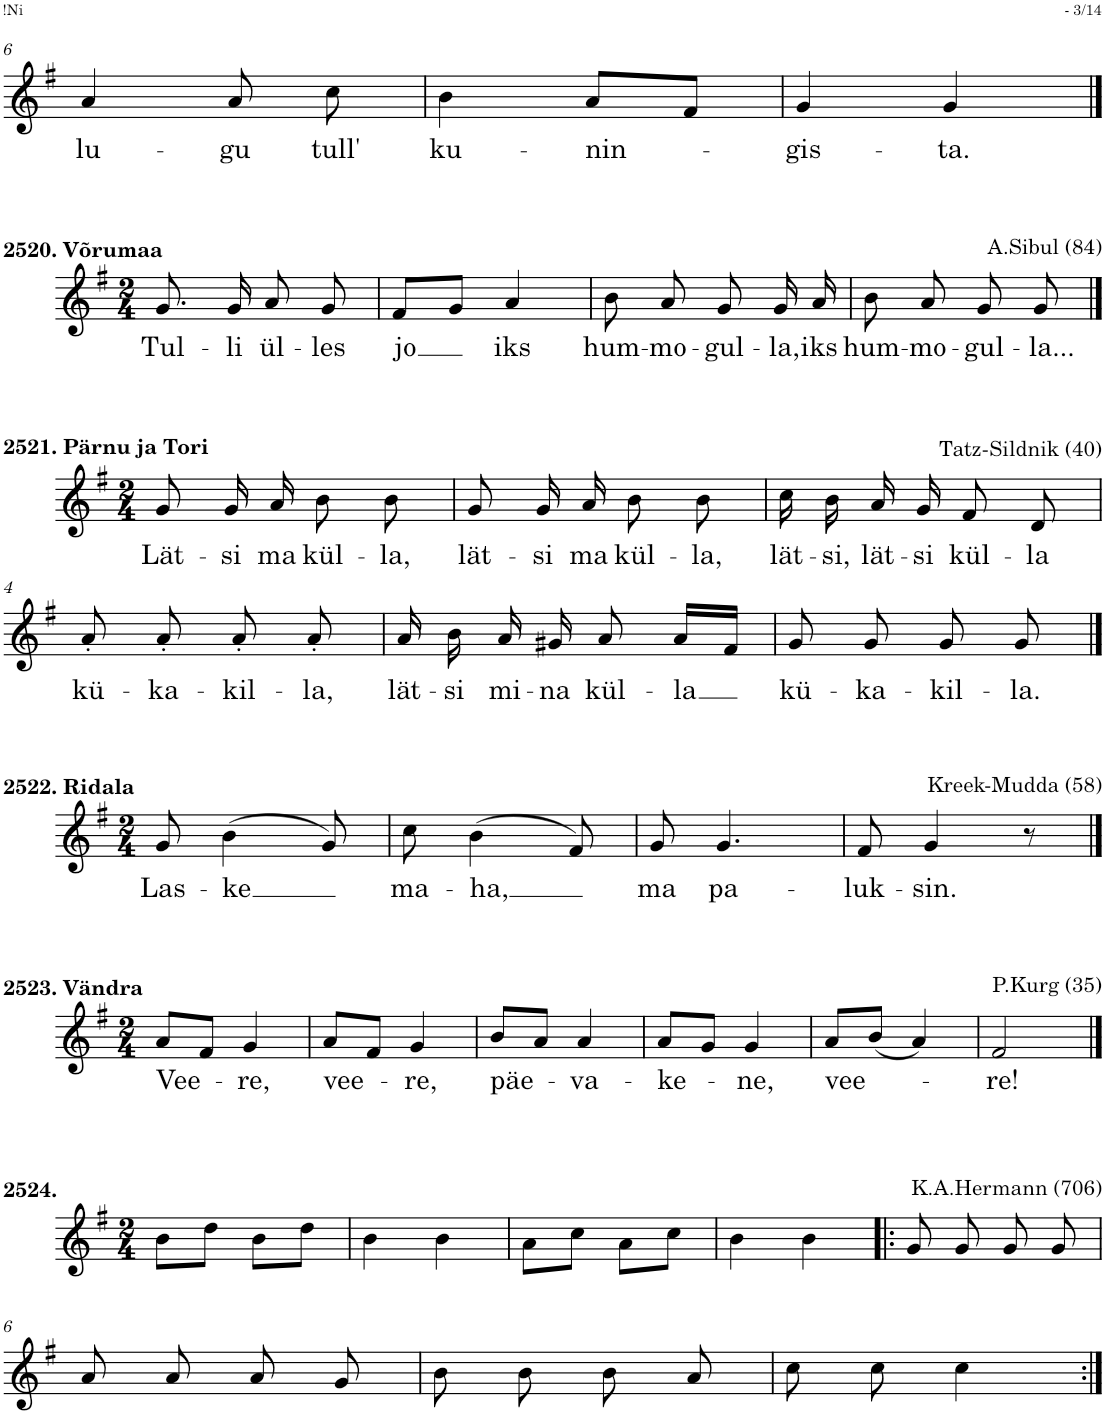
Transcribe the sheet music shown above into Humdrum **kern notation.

**kern	**text
*part1	*part1
*staff1	*staff1
*I"Piano	*
*I'Pno.	*
!!LO:PB:g=z
*clefG2	*
*k[f#]	*
*M2/4	*
=6	=6
!	!LO:LY:b
4a/	lu-
!	!LO:LY:b
8a/	-gu
!	!LO:LY:b
8cc\	tull'
=7	=7
!	!LO:LY:b
4b\	ku-
!	!LO:LY:b
8a/L	-nin-
8f#/J	.
=8	=8
!	!LO:LY:b
4g/	-gis-
!	!LO:LY:b
4g/	-ta.
!!LO:LB:g=z
==1	==1
*k[f#]	*
*M2/4	*
!	!LO:LY:b
8.g/	Tul-
!	!LO:LY:b
16g/	-li
!	!LO:LY:b
8a/	ül-
!	!LO:LY:b
8g/	-les
=2	=2
!	!LO:LY:b
8f#/L	jo
8g/J	.
!	!LO:LY:b
4a/	iks
=3	=3
!	!LO:LY:b
8b\	hum-
!	!LO:LY:b
8a/	-mo-
!	!LO:LY:b
8g/	-gul-
!	!LO:LY:b
16g/	-la,
!	!LO:LY:b
16a/	iks
=4	=4
!	!LO:LY:b
8b\	hum-
!	!LO:LY:b
8a/	-mo-
!	!LO:LY:b
8g/	-gul-
!	!LO:LY:b
8g/	-la...
!!LO:LB:g=z
==1	==1
*k[f#]	*
*M2/4	*
!	!LO:LY:b
8g/	Lät-
!	!LO:LY:b
16g/	-si
!	!LO:LY:b
16a/	ma
!	!LO:LY:b
8b\	kül-
!	!LO:LY:b
8b\	-la,
=2	=2
!	!LO:LY:b
8g/	lät-
!	!LO:LY:b
16g/	-si
!	!LO:LY:b
16a/	ma
!	!LO:LY:b
8b\	kül-
!	!LO:LY:b
8b\	-la,
=3	=3
!	!LO:LY:b
16cc\	lät-
!	!LO:LY:b
16b\	-si,
!	!LO:LY:b
16a/	lät-
!	!LO:LY:b
16g/	-si
!	!LO:LY:b
8f#/	kül-
!	!LO:LY:b
8d/	-la
!!LO:LB:g=z
=4	=4
!	!LO:LY:b
8a'/	kü-
!	!LO:LY:b
8a'/	-ka-
!	!LO:LY:b
8a'/	-kil-
!	!LO:LY:b
8a'/	-la,
=5	=5
!	!LO:LY:b
16a/	lät-
!	!LO:LY:b
16b\	-si
!	!LO:LY:b
16a/	mi-
!	!LO:LY:b
16g#X/	-na
!	!LO:LY:b
8a/	kül-
!	!LO:LY:b
16a/LL	-la
16f#/JJ	.
=6	=6
!	!LO:LY:b
8g/	kü-
!	!LO:LY:b
8g/	-ka-
!	!LO:LY:b
8g/	-kil-
!	!LO:LY:b
8g/	-la.
!!LO:LB:g=z
==1	==1
*k[f#]	*
*M2/4	*
!	!LO:LY:b
8g/	Las-
!	!LO:LY:b
(4b\	-ke
8g/)	.
=2	=2
!	!LO:LY:b
8cc\	ma-
!	!LO:LY:b
(4b\	-ha,
8f#/)	.
=3	=3
!	!LO:LY:b
8g/	ma
!	!LO:LY:b
4.g/	pa-
=4	=4
!	!LO:LY:b
8f#/	-luk-
!	!LO:LY:b
4g/	-sin.
8r	.
!!LO:LB:g=z
==1	==1
*k[f#]	*
*M2/4	*
!	!LO:LY:b
8a/L	Vee-
8f#/J	.
!	!LO:LY:b
4g/	-re,
=2	=2
!	!LO:LY:b
8a/L	vee-
8f#/J	.
!	!LO:LY:b
4g/	-re,
=3	=3
!	!LO:LY:b
8b/L	päe-
8a/J	.
!	!LO:LY:b
4a/	-va-
=4	=4
!	!LO:LY:b
8a/L	-ke-
8g/J	.
!	!LO:LY:b
4g/	-ne,
=5	=5
!	!LO:LY:b
8a/L	vee-
(8b/J	.
4a/)	.
=6	=6
!	!LO:LY:b
2f#/	-re!
!!LO:LB:g=z
==1	==1
*k[f#]	*
*M2/4	*
8b\L	.
8dd\J	.
8b\L	.
8dd\J	.
=2	=2
4b\	.
4b\	.
=3	=3
8a\L	.
8cc\J	.
8a\L	.
8cc\J	.
=4	=4
4b\	.
4b\	.
=5!|:	=5!|:
8g/	.
8g/	.
8g/	.
8g/	.
!!LO:LB:g=z
=6	=6
8a/	.
8a/	.
8a/	.
8g/	.
=7	=7
8b\	.
8b\	.
8b\	.
8a/	.
=8	=8
8cc\	.
8cc\	.
4cc\	.
=:|!	=:|!
*-	*-
